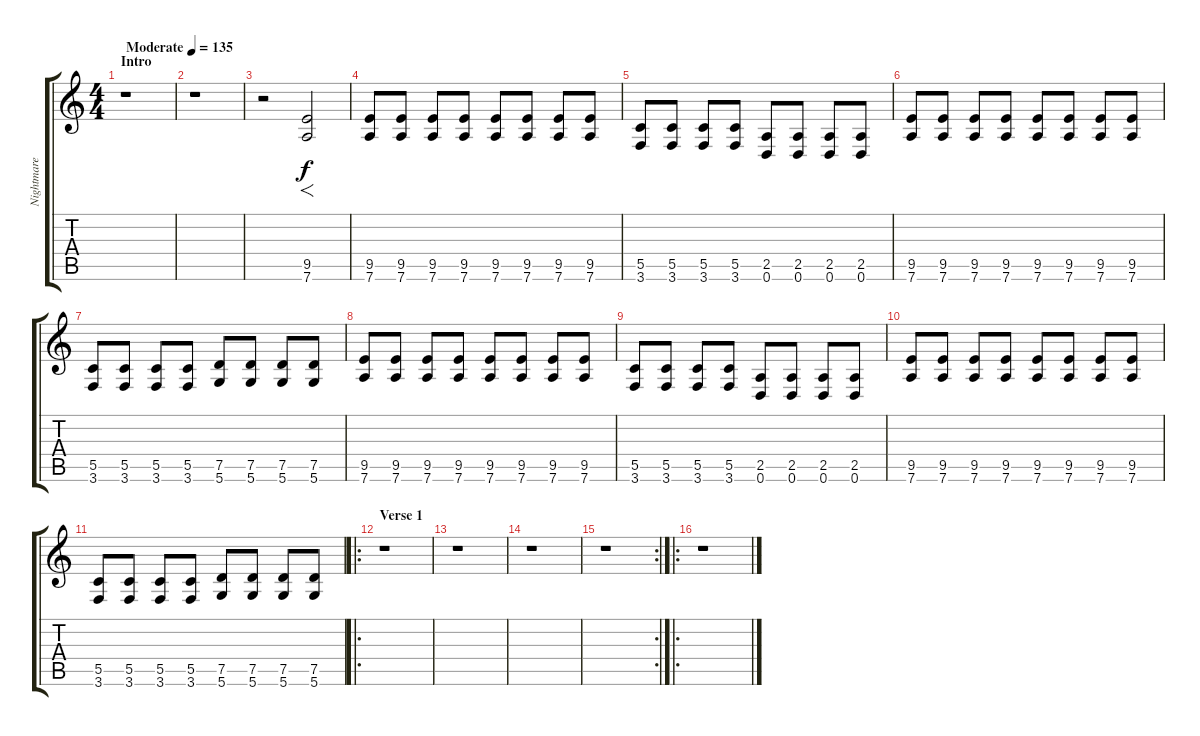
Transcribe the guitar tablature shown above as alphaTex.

\track ("Nightmare Industrie" "Nightmare ") {instrument overdrivenguitar}
\staff {score tabs}
\tuning (D4 A3 F3 C3 G2 D2) {hide}
\ts (4 4)
\section ("" "Intro")
\tempo (135 "Moderate")
\clef g2
\ks c
r.1{dy f instrument overdrivenguitar} |
r.1 |
r.2 (9.5 7.6).2{f} |
(9.5 7.6).8 (9.5 7.6).8 (9.5 7.6).8 (9.5 7.6).8 (9.5 7.6).8 (9.5 7.6).8 (9.5 7.6).8 (9.5 7.6).8 |
(5.5 3.6).8 (5.5 3.6).8 (5.5 3.6).8 (5.5 3.6).8 (2.5 0.6).8 (2.5 0.6).8 (2.5 0.6).8 (2.5 0.6).8 |
(9.5 7.6).8 (9.5 7.6).8 (9.5 7.6).8 (9.5 7.6).8 (9.5 7.6).8 (9.5 7.6).8 (9.5 7.6).8 (9.5 7.6).8 |
(5.5 3.6).8 (5.5 3.6).8 (5.5 3.6).8 (5.5 3.6).8 (7.5 5.6).8 (7.5 5.6).8 (7.5 5.6).8 (7.5 5.6).8 |
(9.5 7.6).8 (9.5 7.6).8 (9.5 7.6).8 (9.5 7.6).8 (9.5 7.6).8 (9.5 7.6).8 (9.5 7.6).8 (9.5 7.6).8 |
(5.5 3.6).8 (5.5 3.6).8 (5.5 3.6).8 (5.5 3.6).8 (2.5 0.6).8 (2.5 0.6).8 (2.5 0.6).8 (2.5 0.6).8 |
(9.5 7.6).8 (9.5 7.6).8 (9.5 7.6).8 (9.5 7.6).8 (9.5 7.6).8 (9.5 7.6).8 (9.5 7.6).8 (9.5 7.6).8 |
(5.5 3.6).8 (5.5 3.6).8 (5.5 3.6).8 (5.5 3.6).8 (7.5 5.6).8 (7.5 5.6).8 (7.5 5.6).8 (7.5 5.6).8 |
\ro
\section ("" "Verse 1")
r.1 |
r.1 |
r.1 |
\rc 2
r.1 |
\ro
r.1
